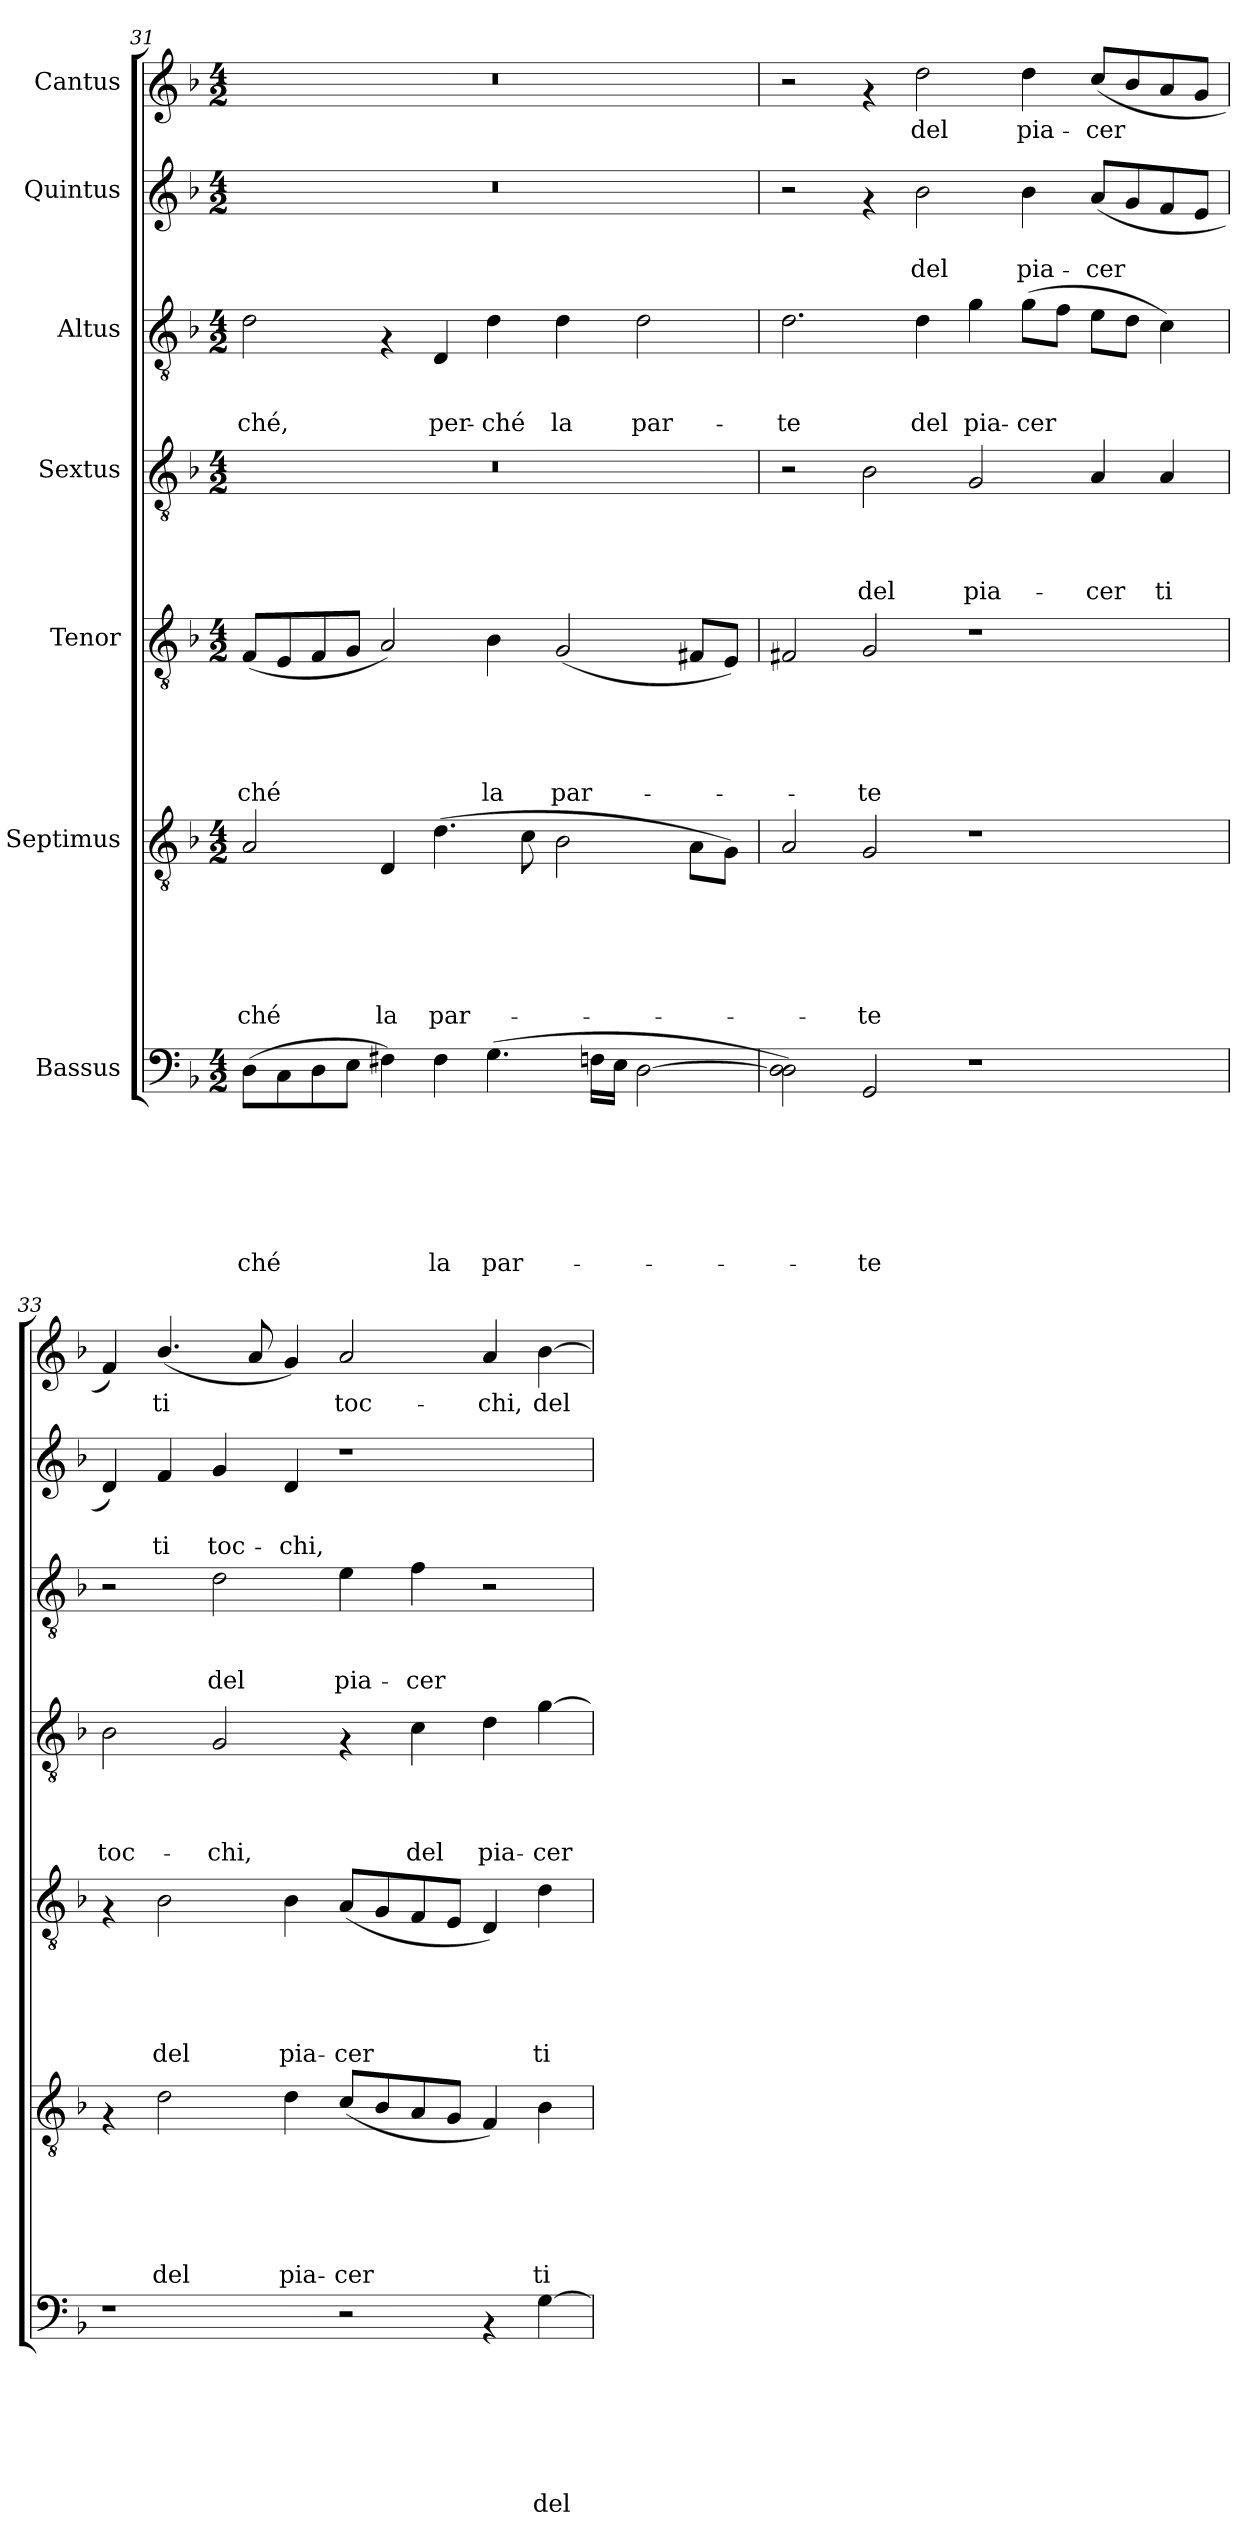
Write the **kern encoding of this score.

**kern	**text	**text	**text	**text	**text	**text	**text	**kern	**text	**text	**text	**text	**text	**text	**kern	**text	**text	**text	**text	**text	**kern	**text	**text	**text	**text	**kern	**text	**text	**text	**kern	**text	**text	**kern	**text
*part7	*part7	*part7	*part7	*part7	*part7	*part7	*part7	*part6	*part6	*part6	*part6	*part6	*part6	*part6	*part5	*part5	*part5	*part5	*part5	*part5	*part4	*part4	*part4	*part4	*part4	*part3	*part3	*part3	*part3	*part2	*part2	*part2	*part1	*part1
*staff7	*staff7	*staff7	*staff7	*staff7	*staff7	*staff7	*staff7	*staff6	*staff6	*staff6	*staff6	*staff6	*staff6	*staff6	*staff5	*staff5	*staff5	*staff5	*staff5	*staff5	*staff4	*staff4	*staff4	*staff4	*staff4	*staff3	*staff3	*staff3	*staff3	*staff2	*staff2	*staff2	*staff1	*staff1
*I"Bassus	*	*	*	*	*	*	*	*I"Septimus	*	*	*	*	*	*	*I"Tenor	*	*	*	*	*	*I"Sextus	*	*	*	*	*I"Altus	*	*	*	*I"Quintus	*	*	*I"Cantus	*
*clefF4	*	*	*	*	*	*	*	*clefGv2	*	*	*	*	*	*	*clefGv2	*	*	*	*	*	*clefGv2	*	*	*	*	*clefGv2	*	*	*	*clefG2	*	*	*clefG2	*
*k[b-]	*	*	*	*	*	*	*	*k[b-]	*	*	*	*	*	*	*k[b-]	*	*	*	*	*	*k[b-]	*	*	*	*	*k[b-]	*	*	*	*k[b-]	*	*	*k[b-]	*
*F:	*	*	*	*	*	*	*	*F:	*	*	*	*	*	*	*F:	*	*	*	*	*	*F:	*	*	*	*	*F:	*	*	*	*F:	*	*	*F:	*
*M4/2	*	*	*	*	*	*	*	*M4/2	*	*	*	*	*	*	*M4/2	*	*	*	*	*	*M4/2	*	*	*	*	*M4/2	*	*	*	*M4/2	*	*	*M4/2	*
=31	=31	=31	=31	=31	=31	=31	=31	=31	=31	=31	=31	=31	=31	=31	=31	=31	=31	=31	=31	=31	=31	=31	=31	=31	=31	=31	=31	=31	=31	=31	=31	=31	=31	=31
!	!	!	!	!	!	!	!LO:LY:b	!	!	!	!	!	!	!LO:LY:b	!	!	!	!	!	!LO:LY:b	!	!	!	!	!	!	!	!	!LO:LY:b	!	!	!	!	!
(>8D\L	.	.	.	.	.	.	-ché	2A/	.	.	.	.	.	-ché	(<8F/L	.	.	.	.	-ché	0r	.	.	.	.	2d\	.	.	-ché,	0r	.	.	0r	.
8C\	.	.	.	.	.	.	.	.	.	.	.	.	.	.	8E/	.	.	.	.	.	.	.	.	.	.	.	.	.	.	.	.	.	.	.
8D\	.	.	.	.	.	.	.	.	.	.	.	.	.	.	8F/	.	.	.	.	.	.	.	.	.	.	.	.	.	.	.	.	.	.	.
8E\J	.	.	.	.	.	.	.	.	.	.	.	.	.	.	8G/J	.	.	.	.	.	.	.	.	.	.	.	.	.	.	.	.	.	.	.
!	!	!	!	!	!	!	!	!	!	!	!	!	!	!LO:LY:b	!	!	!	!	!	!	!	!	!	!	!	!	!	!	!	!	!	!	!	!
4F#X\)	.	.	.	.	.	.	.	4D/	.	.	.	.	.	la	2A/)	.	.	.	.	.	.	.	.	.	.	4rF	.	.	.	.	.	.	.	.
!	!	!	!	!	!	!	!LO:LY:b	!	!	!	!	!	!	!LO:LY:b	!	!	!	!	!	!	!	!	!	!	!	!	!	!	!LO:LY:b	!	!	!	!	!
4F#\	.	.	.	.	.	.	la	(>4.d\	.	.	.	.	.	par-	.	.	.	.	.	.	.	.	.	.	.	4D/	.	.	per-	.	.	.	.	.
!	!	!	!	!	!	!	!LO:LY:b	!	!	!	!	!	!	!	!	!	!	!	!	!LO:LY:b	!	!	!	!	!	!	!	!	!LO:LY:b	!	!	!	!	!
(>4.G\	.	.	.	.	.	.	par-	.	.	.	.	.	.	.	4B-\	.	.	.	.	la	.	.	.	.	.	4d\	.	.	-ché	.	.	.	.	.
.	.	.	.	.	.	.	.	8c\	.	.	.	.	.	.	.	.	.	.	.	.	.	.	.	.	.	.	.	.	.	.	.	.	.	.
!	!	!	!	!	!	!	!	!	!	!	!	!	!	!	!	!	!	!	!	!LO:LY:b	!	!	!	!	!	!	!	!	!LO:LY:b	!	!	!	!	!
.	.	.	.	.	.	.	.	2B-\	.	.	.	.	.	.	(<2G/	.	.	.	.	par-	.	.	.	.	.	4d\	.	.	la	.	.	.	.	.
16Fn\LL	.	.	.	.	.	.	.	.	.	.	.	.	.	.	.	.	.	.	.	.	.	.	.	.	.	.	.	.	.	.	.	.	.	.
16E\JJ	.	.	.	.	.	.	.	.	.	.	.	.	.	.	.	.	.	.	.	.	.	.	.	.	.	.	.	.	.	.	.	.	.	.
!	!	!	!	!	!	!	!	!	!	!	!	!	!	!	!	!	!	!	!	!	!	!	!	!	!	!	!	!	!LO:LY:b	!	!	!	!	!
[<2D\	.	.	.	.	.	.	.	.	.	.	.	.	.	.	.	.	.	.	.	.	.	.	.	.	.	2d\	.	.	par-	.	.	.	.	.
.	.	.	.	.	.	.	.	8A\L	.	.	.	.	.	.	8F#X/L	.	.	.	.	.	.	.	.	.	.	.	.	.	.	.	.	.	.	.
.	.	.	.	.	.	.	.	8G\J)	.	.	.	.	.	.	8E/J)	.	.	.	.	.	.	.	.	.	.	.	.	.	.	.	.	.	.	.
!!LO:PB:g=z
=32	=32	=32	=32	=32	=32	=32	=32	=32	=32	=32	=32	=32	=32	=32	=32	=32	=32	=32	=32	=32	=32	=32	=32	=32	=32	=32	=32	=32	=32	=32	=32	=32	=32	=32
!	!	!	!	!	!	!	!	!	!	!	!	!	!	!	!	!	!	!	!	!	!	!	!	!	!	!	!	!	!LO:LY:b	!	!	!	!	!
2D\] 2D\)	.	.	.	.	.	.	.	2A/	.	.	.	.	.	.	2F#X/	.	.	.	.	.	2r	.	.	.	.	2.d\	.	.	-te	2r	.	.	2r	.
!	!	!	!	!	!	!	!LO:LY:b	!	!	!	!	!	!	!LO:LY:b	!	!	!	!	!	!LO:LY:b	!	!	!	!	!LO:LY:b	!	!	!	!	!	!	!	!	!
2GG/	.	.	.	.	.	.	-te	2G/	.	.	.	.	.	-te	2G/	.	.	.	.	-te	2B-\	.	.	.	del	.	.	.	.	4rf	.	.	4rf	.
!	!	!	!	!	!	!	!	!	!	!	!	!	!	!	!	!	!	!	!	!	!	!	!	!	!	!	!	!	!LO:LY:b	!	!	!LO:LY:b	!	!LO:LY:b
.	.	.	.	.	.	.	.	.	.	.	.	.	.	.	.	.	.	.	.	.	.	.	.	.	.	4d\	.	.	del	2b-\	.	del	2dd\	del
!	!	!	!	!	!	!	!	!	!	!	!	!	!	!	!	!	!	!	!	!	!	!	!	!	!LO:LY:b	!	!	!	!LO:LY:b	!	!	!	!	!
1r	.	.	.	.	.	.	.	1r	.	.	.	.	.	.	1r	.	.	.	.	.	2G/	.	.	.	pia-	4g\	.	.	pia-	.	.	.	.	.
!	!	!	!	!	!	!	!	!	!	!	!	!	!	!	!	!	!	!	!	!	!	!	!	!	!	!	!	!	!LO:LY:b	!	!	!LO:LY:b	!	!LO:LY:b
.	.	.	.	.	.	.	.	.	.	.	.	.	.	.	.	.	.	.	.	.	.	.	.	.	.	(>8g\L	.	.	-cer	4b-\	.	pia-	4dd\	pia-
.	.	.	.	.	.	.	.	.	.	.	.	.	.	.	.	.	.	.	.	.	.	.	.	.	.	8f\J	.	.	.	.	.	.	.	.
!	!	!	!	!	!	!	!	!	!	!	!	!	!	!	!	!	!	!	!	!	!	!	!	!	!LO:LY:b	!	!	!	!	!	!	!LO:LY:b	!	!LO:LY:b
.	.	.	.	.	.	.	.	.	.	.	.	.	.	.	.	.	.	.	.	.	4A/	.	.	.	-cer	8e\L	.	.	.	(<8a/L	.	-cer	(<8cc/L	-cer
.	.	.	.	.	.	.	.	.	.	.	.	.	.	.	.	.	.	.	.	.	.	.	.	.	.	8d\J	.	.	.	8g/	.	.	8b-/	.
!	!	!	!	!	!	!	!	!	!	!	!	!	!	!	!	!	!	!	!	!	!	!	!	!	!LO:LY:b	!	!	!	!	!	!	!	!	!
.	.	.	.	.	.	.	.	.	.	.	.	.	.	.	.	.	.	.	.	.	4A/	.	.	.	ti	4c\)	.	.	.	8f/	.	.	8a/	.
.	.	.	.	.	.	.	.	.	.	.	.	.	.	.	.	.	.	.	.	.	.	.	.	.	.	.	.	.	.	8e/J	.	.	8g/J	.
=33	=33	=33	=33	=33	=33	=33	=33	=33	=33	=33	=33	=33	=33	=33	=33	=33	=33	=33	=33	=33	=33	=33	=33	=33	=33	=33	=33	=33	=33	=33	=33	=33	=33	=33
!	!	!	!	!	!	!	!	!	!	!	!	!	!	!	!	!	!	!	!	!	!	!	!	!	!LO:LY:b	!	!	!	!	!	!	!	!	!
1r	.	.	.	.	.	.	.	4rF	.	.	.	.	.	.	4rF	.	.	.	.	.	2B-\	.	.	.	toc-	2r	.	.	.	4d/)	.	.	4f/)	.
!	!	!	!	!	!	!	!	!	!	!	!	!	!	!LO:LY:b	!	!	!	!	!	!LO:LY:b	!	!	!	!	!	!	!	!	!	!	!	!LO:LY:b	!	!LO:LY:b
.	.	.	.	.	.	.	.	2d\	.	.	.	.	.	del	2B-\	.	.	.	.	del	.	.	.	.	.	.	.	.	.	4f/	.	ti	(<4.b-/	ti
!	!	!	!	!	!	!	!	!	!	!	!	!	!	!	!	!	!	!	!	!	!	!	!	!	!LO:LY:b	!	!	!	!LO:LY:b	!	!	!LO:LY:b	!	!
.	.	.	.	.	.	.	.	.	.	.	.	.	.	.	.	.	.	.	.	.	2G/	.	.	.	-chi,	2d\	.	.	del	4g/	.	toc-	.	.
.	.	.	.	.	.	.	.	.	.	.	.	.	.	.	.	.	.	.	.	.	.	.	.	.	.	.	.	.	.	.	.	.	8a/	.
!	!	!	!	!	!	!	!	!	!	!	!	!	!	!LO:LY:b	!	!	!	!	!	!LO:LY:b	!	!	!	!	!	!	!	!	!	!	!	!LO:LY:b	!	!
.	.	.	.	.	.	.	.	4d\	.	.	.	.	.	pia-	4B-\	.	.	.	.	pia-	.	.	.	.	.	.	.	.	.	4d/	.	-chi,	4g/)	.
!	!	!	!	!	!	!	!	!	!	!	!	!	!	!LO:LY:b	!	!	!	!	!	!LO:LY:b	!	!	!	!	!	!	!	!	!LO:LY:b	!	!	!	!	!LO:LY:b
2r	.	.	.	.	.	.	.	(<8c/L	.	.	.	.	.	-cer	(<8A/L	.	.	.	.	-cer	4rF	.	.	.	.	4e\	.	.	pia-	1r	.	.	2a/	toc-
.	.	.	.	.	.	.	.	8B-/	.	.	.	.	.	.	8G/	.	.	.	.	.	.	.	.	.	.	.	.	.	.	.	.	.	.	.
!	!	!	!	!	!	!	!	!	!	!	!	!	!	!	!	!	!	!	!	!	!	!	!	!	!LO:LY:b	!	!	!	!LO:LY:b	!	!	!	!	!
.	.	.	.	.	.	.	.	8A/	.	.	.	.	.	.	8F/	.	.	.	.	.	4c\	.	.	.	del	4f\	.	.	-cer	.	.	.	.	.
.	.	.	.	.	.	.	.	8G/J	.	.	.	.	.	.	8E/J	.	.	.	.	.	.	.	.	.	.	.	.	.	.	.	.	.	.	.
!	!	!	!	!	!	!	!	!	!	!	!	!	!	!	!	!	!	!	!	!	!	!	!	!	!LO:LY:b	!	!	!	!	!	!	!	!	!LO:LY:b
4rAA	.	.	.	.	.	.	.	4F/)	.	.	.	.	.	.	4D/)	.	.	.	.	.	4d\	.	.	.	pia-	2r	.	.	.	.	.	.	4a/	-chi,
!	!	!	!	!	!	!	!LO:LY:b	!	!	!	!	!	!	!LO:LY:b	!	!	!	!	!	!LO:LY:b	!	!	!	!	!LO:LY:b	!	!	!	!	!	!	!	!	!LO:LY:b
[>4G\	.	.	.	.	.	.	del	4B-\	.	.	.	.	.	ti	4d\	.	.	.	.	ti	[>4g\	.	.	.	-cer	.	.	.	.	.	.	.	[>4b-\	del
=	=	=	=	=	=	=	=	=	=	=	=	=	=	=	=	=	=	=	=	=	=	=	=	=	=	=	=	=	=	=	=	=	=	=
*-	*-	*-	*-	*-	*-	*-	*-	*-	*-	*-	*-	*-	*-	*-	*-	*-	*-	*-	*-	*-	*-	*-	*-	*-	*-	*-	*-	*-	*-	*-	*-	*-	*-	*-
